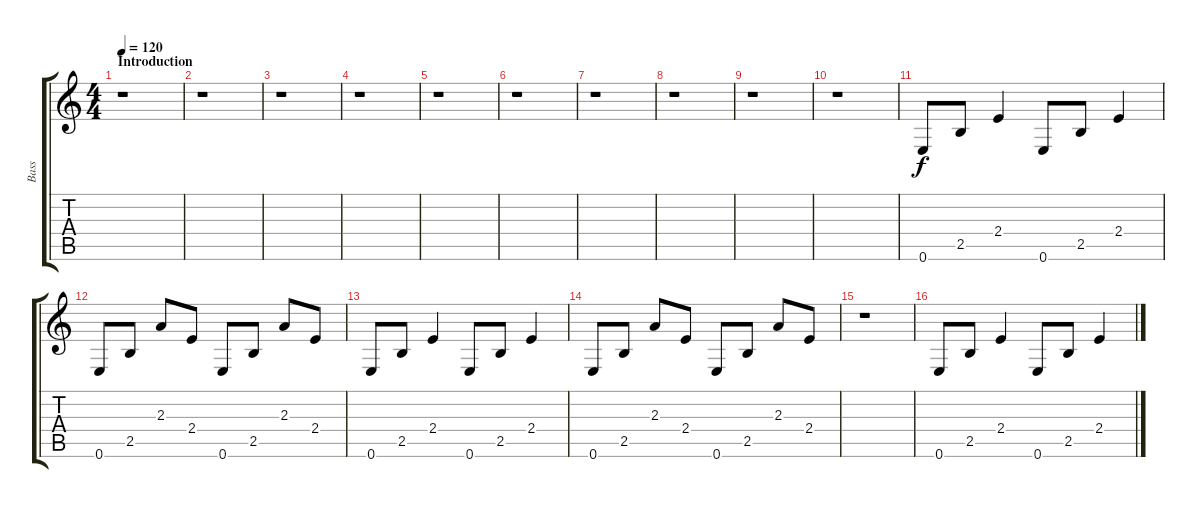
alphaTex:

\track ("Bass" "Bass") {instrument electricbassfinger}
\staff {score tabs}
\tuning (E4 B3 G3 D3 A2 E2) {hide}
\ts (4 4)
\section ("" "Introduction")
\tempo 120
\clef g2
\ks c
r.1{dy f instrument electricbassfinger} |
r.1 |
r.1 |
r.1 |
r.1 |
r.1 |
r.1 |
r.1 |
r.1 |
r.1 |
0.6.8 2.5.8 2.4.4 0.6.8 2.5.8 2.4.4 |
0.6.8 2.5.8 2.3.8 2.4.8 0.6.8 2.5.8 2.3.8 2.4.8 |
0.6.8 2.5.8 2.4.4 0.6.8 2.5.8 2.4.4 |
0.6.8 2.5.8 2.3.8 2.4.8 0.6.8 2.5.8 2.3.8 2.4.8 |
r.1 |
0.6.8 2.5.8 2.4.4 0.6.8 2.5.8 2.4.4
